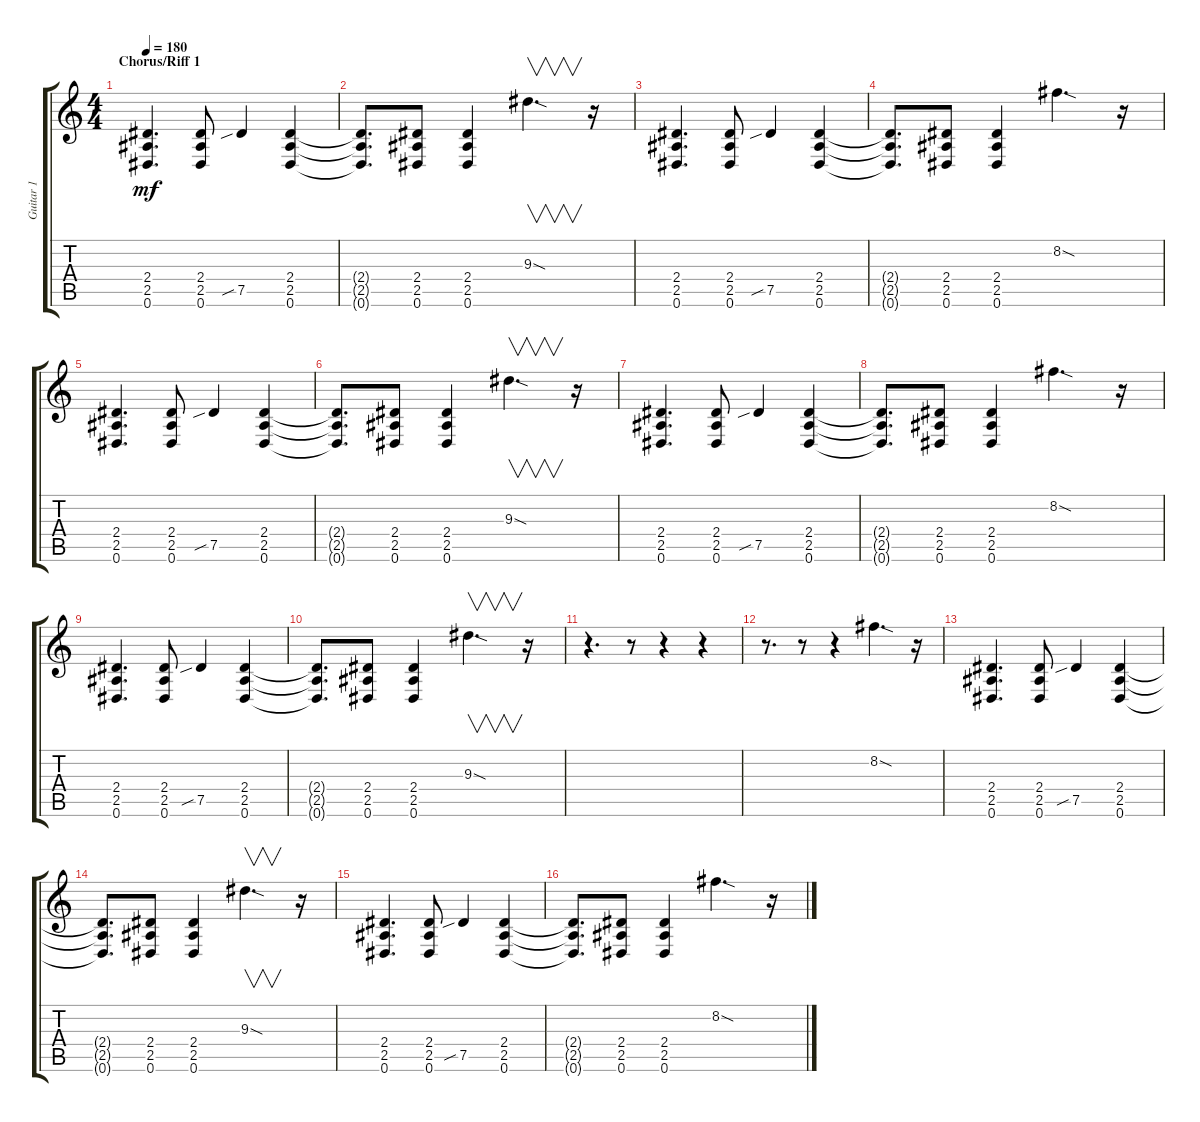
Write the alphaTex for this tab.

\track ("Guitar 1" "Guitar 1") {instrument distortionguitar}
\staff {score tabs}
\tuning (Eb4 Bb3 Gb3 Db3 Ab2 Eb2) {hide}
\ts (4 4)
\section ("" "Chorus/Riff 1")
\tempo 180
\clef g2
\ks c
(2.4 2.5 0.6).4{d dy mf} (2.4 2.5 0.6).8 7.5{sib}.4 (2.4 2.5 0.6).4 |
(2.4{t} 2.5{t} 0.6{t}).8{d} (2.4 2.5 0.6).8 (2.4 2.5 0.6).4 9.3{sod}.4{v d} r.16 |
(2.4 2.5 0.6).4{d} (2.4 2.5 0.6).8 7.5{sib}.4 (2.4 2.5 0.6).4 |
(2.4{t} 2.5{t} 0.6{t}).8{d} (2.4 2.5 0.6).8 (2.4 2.5 0.6).4 8.2{sod}.4{d} r.16 |
(2.4 2.5 0.6).4{d} (2.4 2.5 0.6).8 7.5{sib}.4 (2.4 2.5 0.6).4 |
(2.4{t} 2.5{t} 0.6{t}).8{d} (2.4 2.5 0.6).8 (2.4 2.5 0.6).4 9.3{sod}.4{v d} r.16 |
(2.4 2.5 0.6).4{d} (2.4 2.5 0.6).8 7.5{sib}.4 (2.4 2.5 0.6).4 |
(2.4{t} 2.5{t} 0.6{t}).8{d} (2.4 2.5 0.6).8 (2.4 2.5 0.6).4 8.2{sod}.4{d} r.16 |
(2.4 2.5 0.6).4{d} (2.4 2.5 0.6).8 7.5{sib}.4 (2.4 2.5 0.6).4 |
(2.4{t} 2.5{t} 0.6{t}).8{d} (2.4 2.5 0.6).8 (2.4 2.5 0.6).4 9.3{sod}.4{v d} r.16 |
r.4{d} r.8 r.4 r.4 |
r.8{d} r.8 r.4 8.2{sod}.4{d} r.16 |
(2.4 2.5 0.6).4{d} (2.4 2.5 0.6).8 7.5{sib}.4 (2.4 2.5 0.6).4 |
(2.4{t} 2.5{t} 0.6{t}).8{d} (2.4 2.5 0.6).8 (2.4 2.5 0.6).4 9.3{sod}.4{v d} r.16 |
(2.4 2.5 0.6).4{d} (2.4 2.5 0.6).8 7.5{sib}.4 (2.4 2.5 0.6).4 |
(2.4{t} 2.5{t} 0.6{t}).8{d} (2.4 2.5 0.6).8 (2.4 2.5 0.6).4 8.2{sod}.4{d} r.16
